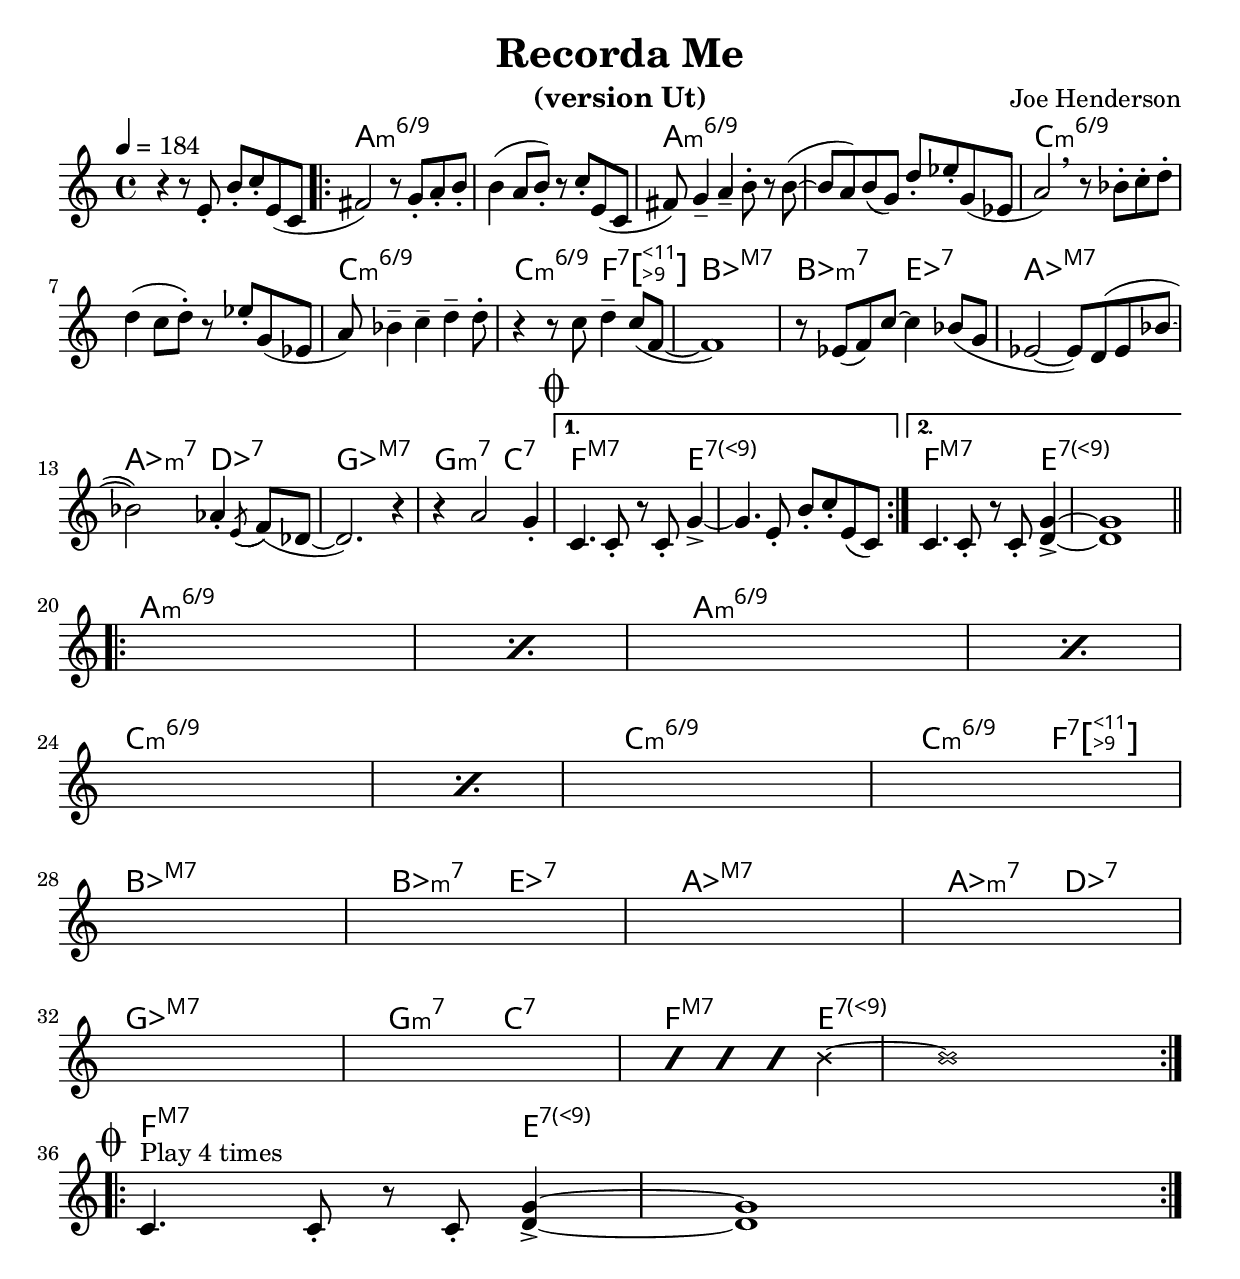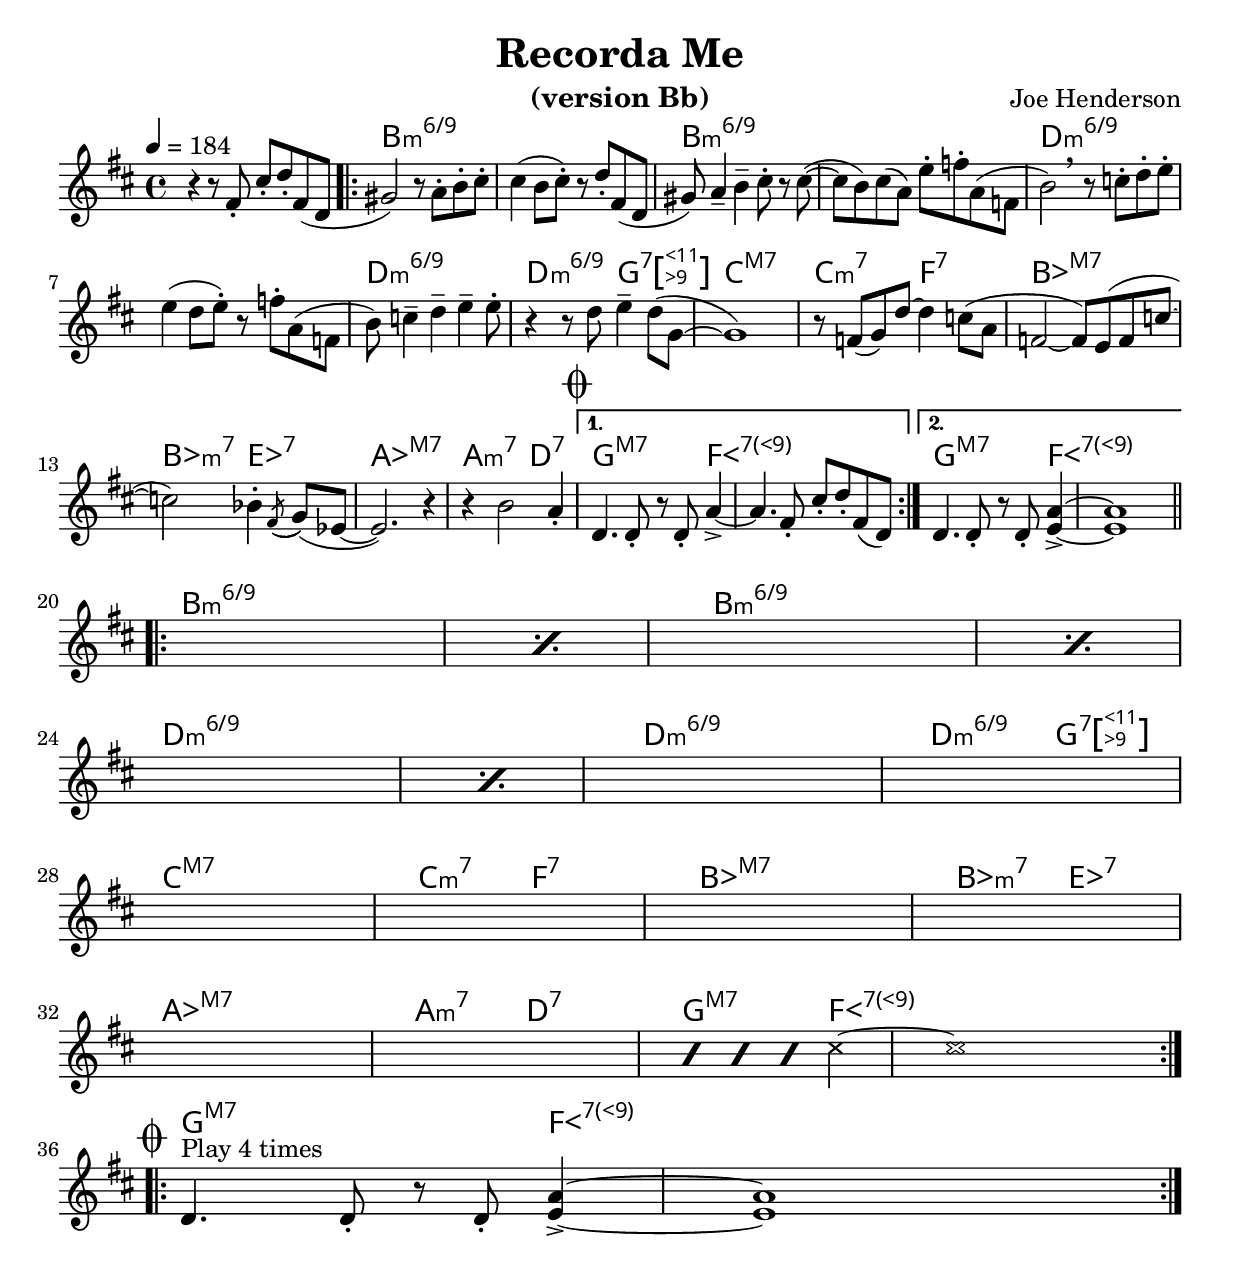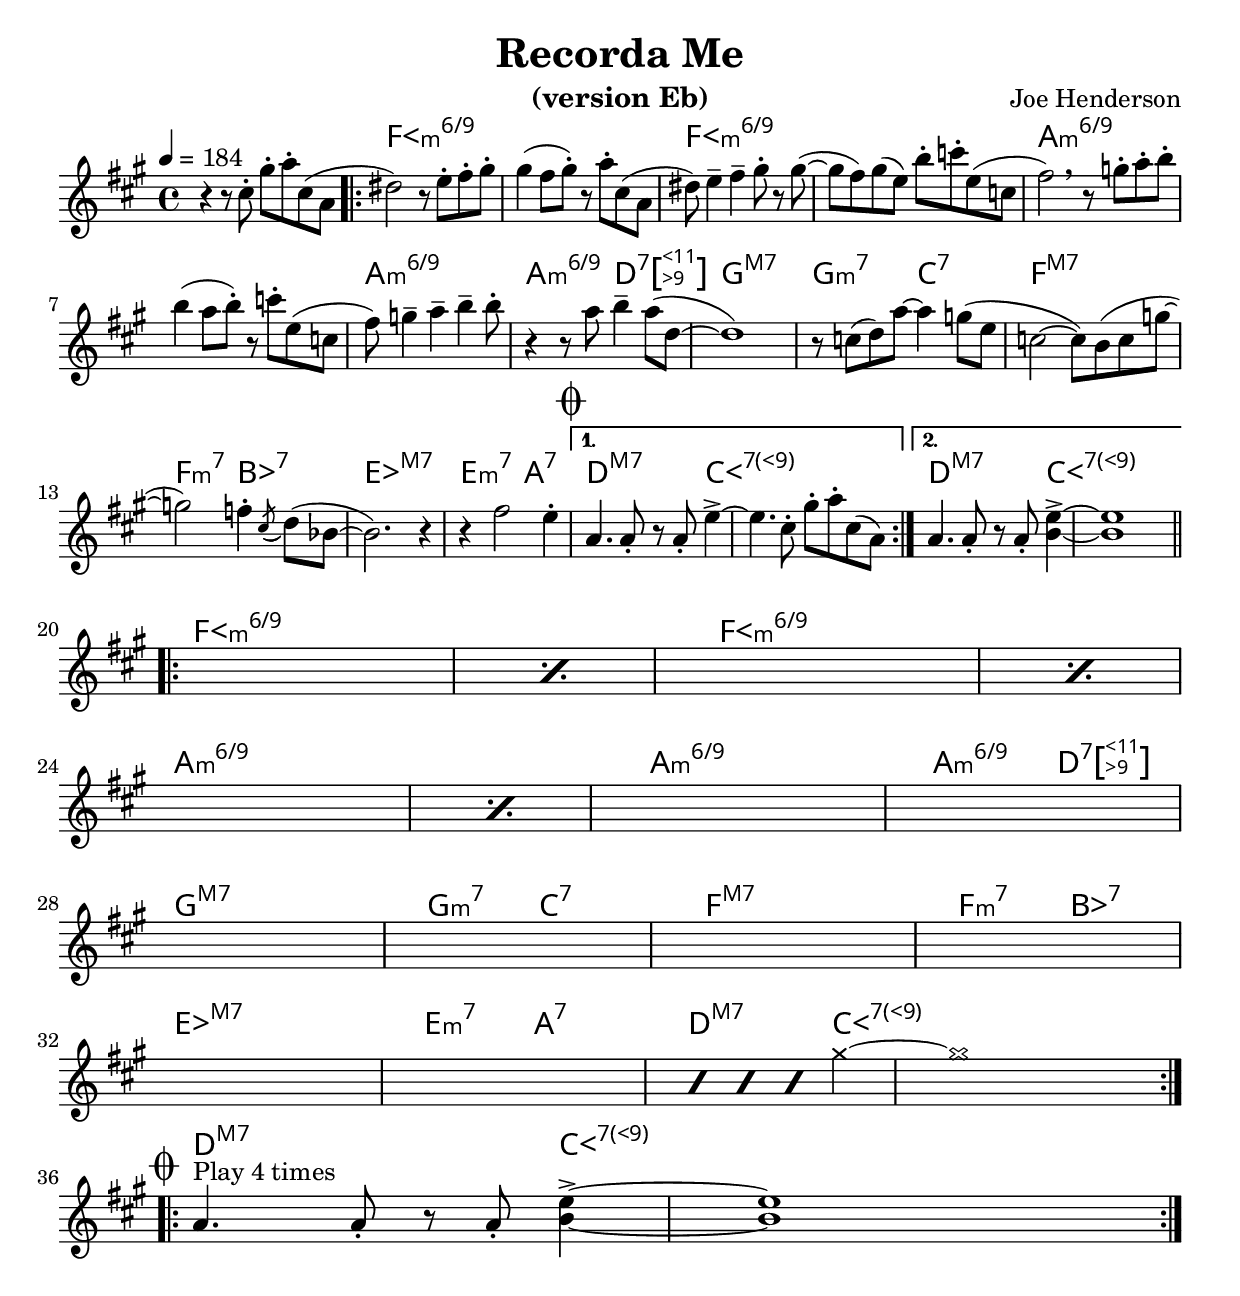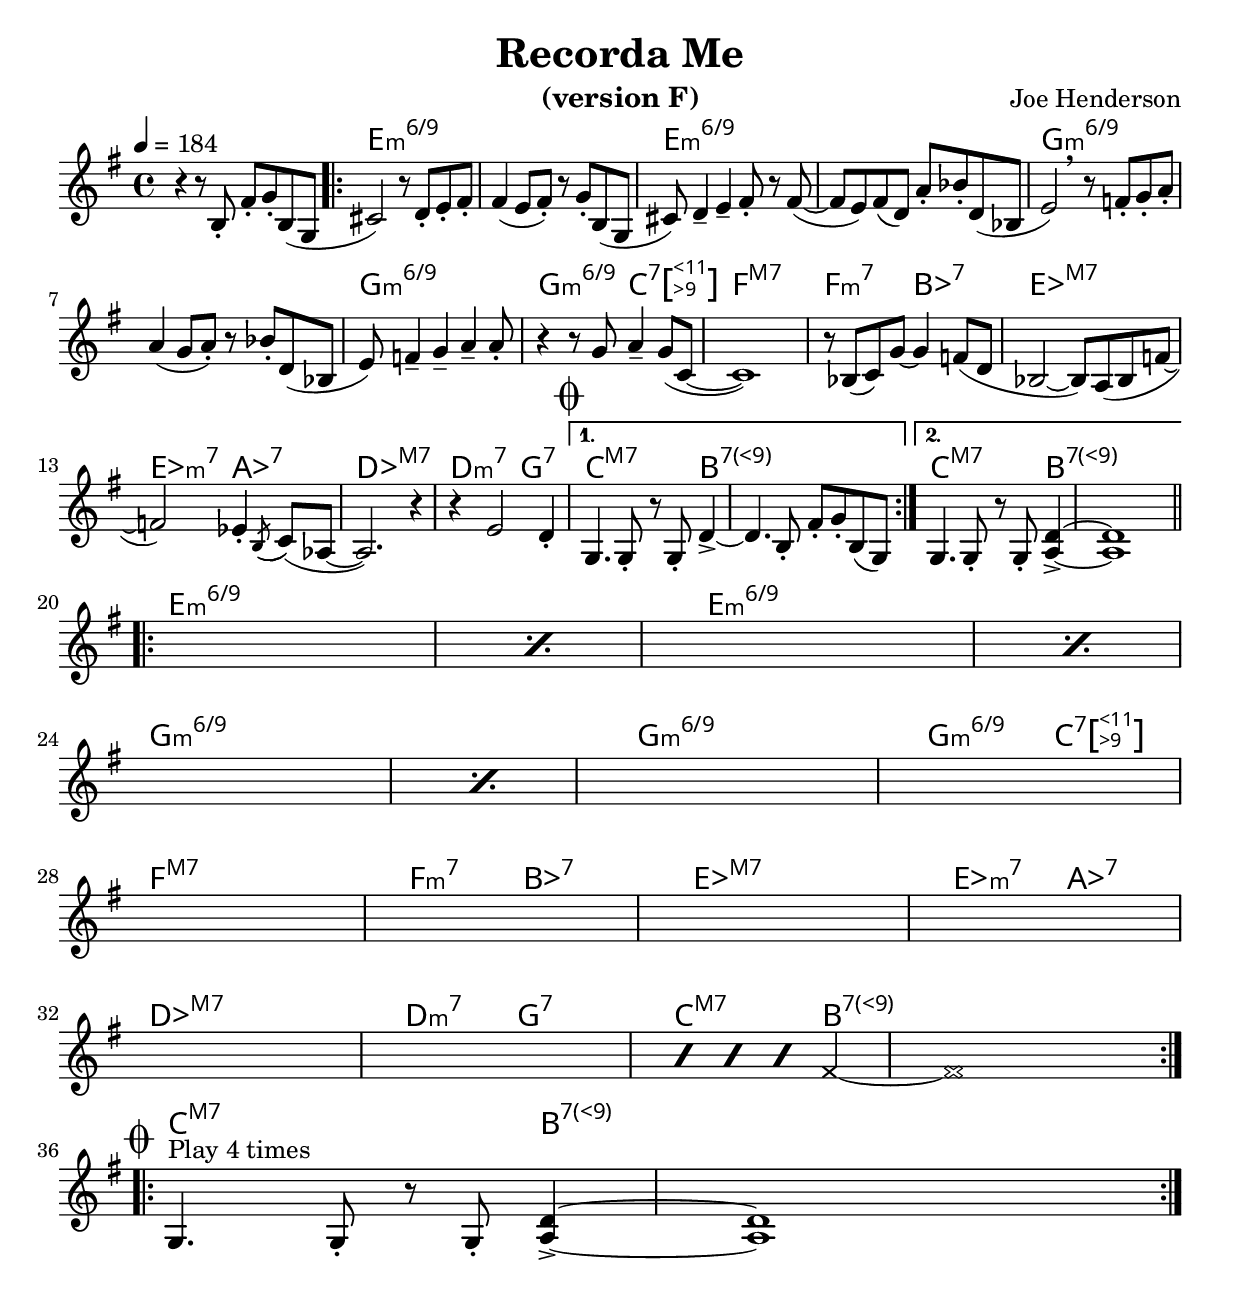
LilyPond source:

% Created on Mon Sep 20 15:23:38 CEST 2010
\version "2.22.0"

#(set-global-staff-size 22)
#(set-default-paper-size "a4")

\include "utils/AccordsJazzDefs.ly"

\paper { indent = 0\cm} 


\header {
	title = "Recorda Me" 
 	composer = "Joe Henderson"
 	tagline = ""

}


accords = \chords {s1
	\repeat volta 2 {a:min6.9 s a:min6.9 s 
		c:min6.9 s c:min6.9 c2:min6.9 f:7.9-.11+
		bes1:maj7 bes2:min7 es:7 aes1:maj7 aes2:min7 des:7
		ges1:maj7 g2:min7 c:7
	}
	\alternative {{f2.:maj7 e4:7.9+ s1}{f2.:maj7 e4:7.9+ s1}}
		\repeat volta 2 {a:min6.9 s a:min6.9 s \break
		c:min6.9 s c:min6.9 c2:min6.9 f:7.9-.11+ \break
		bes1:maj7 bes2:min7 es:7 aes1:maj7 aes2:min7 des:7 \break
		ges1:maj7 g2:min7 c:7 f2.:maj7 e4:7.9+ s1
	}
	\repeat volta 4 {f2.:maj7 e4:7.9+ s1}
}

staffViolon = \new Staff {
	\time 4/4
	\tempo 4 = 184 
	%\set Staff.instrumentName = "Bb"
	\set Staff.midiInstrument = "violin"
	\key c \major
	\clef treble
	\relative c' { 	
 % Type notes here 
\compressEmptyMeasures
r4 r8 e-. b'-.  c-. e,( c
\repeat volta 2
{fis2) r8 g-. a-. b-.
b4( a8 b-. ) r c-. e,( c
fis) g4-- a-- b8-. r b~(
b a) b( g) d'-. es-. g,( es
a2) \breathe r8 bes-. c-. d-.
d4( c8 d-.) r es-. g,( es
a) bes4-- c-- d-- d8-.
r4 r8 c d4-- c8( f,~~ f1)
r8 es( f) c'~ c4 bes8( g
es2~ es8) d( es bes'~
bes2) aes4-. \acciaccatura e8( f8)( des~ des2.) r4
r a'2 g4-.
\mark \markup {\musicglyph "scripts.coda" }
}
\alternative
{
	{c,4. c8-. r c-. g'4~-> g4. e8-. b'-. c-. e,( c)}
	{c4. c8-. r c-. <<{d4~-> d1}{g4~-> g1}>>}
}
% Solo
\break
\bar ".|:-||"
\repeat volta 2
{
	\repeat percent 2 {s1}
	\repeat percent 2 {s1}
	\repeat percent 2 {s1}
	\repeat unfold 7 {s1}
	s2.
	\repeat percent 4 {s4}
	\override NoteHead.style = #'cross
	b~ b1
	\revert NoteHead.style
}
\break
\mark \markup {\musicglyph "scripts.coda" }
\repeat volta 4
	{c,4.^\markup {Play 4 times} c8-. r c-. <<{d4~-> d1}{g4~-> g1}>>	}
	}
}


theme = \staffViolon

\include "utils/books.ly"